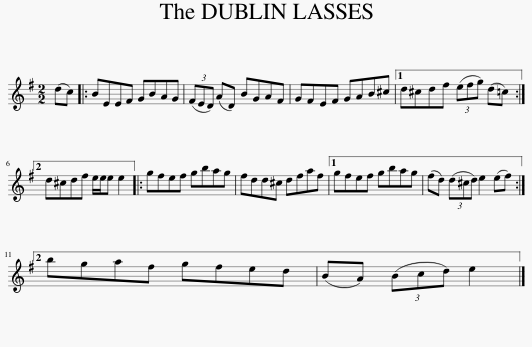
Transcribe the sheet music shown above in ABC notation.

X:1
L:1/8
M:2/2
I:linebreak $
K:Emin
V:1 treble
V:1
 (dc) |: BEEF GBAG | (3(FED) (AD) BGAF | GFEF GAB^c |1 d^cdf (3(efg) (d=c) :|2$ %5
 d^cdf e/e/e e2 |: gfef gbag | fdd^c dfaf |1 gfef gbag | (fd) (3(d^cd) e2 (ef) :|2$ %10
 bgaf gfed | (BA) (3(Bcd) e2 |] %12
